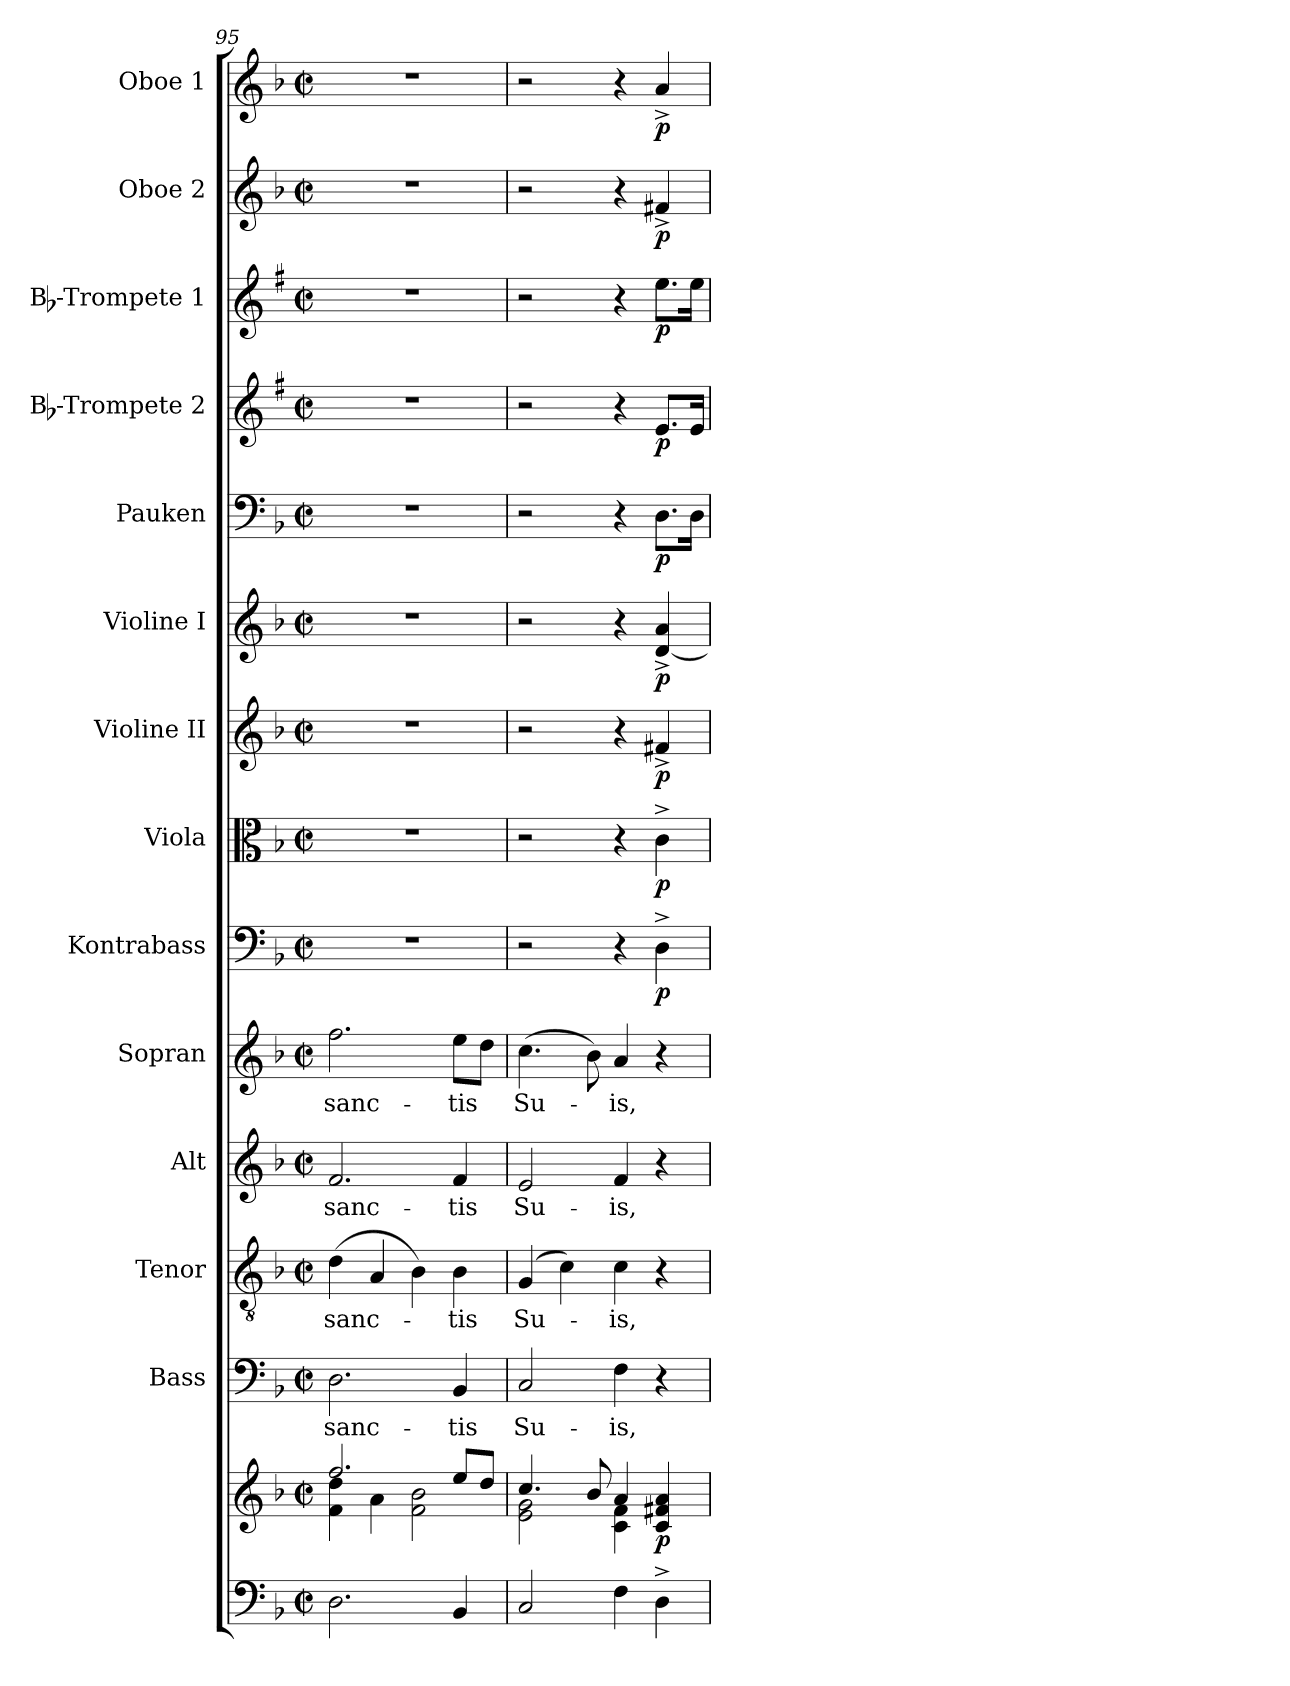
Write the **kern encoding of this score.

**kern	**kern	**dynam	**kern	**text	**kern	**text	**kern	**text	**kern	**text	**kern	**dynam	**kern	**dynam	**kern	**dynam	**kern	**dynam	**kern	**dynam	**kern	**dynam	**kern	**dynam	**kern	**dynam	**kern	**dynam
*part14	*part14	*part14	*part13	*part13	*part12	*part12	*part11	*part11	*part10	*part10	*part9	*part9	*part8	*part8	*part7	*part7	*part6	*part6	*part5	*part5	*part4	*part4	*part3	*part3	*part2	*part2	*part1	*part1
*staff15	*staff14	*staff14/15	*staff13	*staff13	*staff12	*staff12	*staff11	*staff11	*staff10	*staff10	*staff9	*staff9	*staff8	*staff8	*staff7	*staff7	*staff6	*staff6	*staff5	*staff5	*staff4	*staff4	*staff3	*staff3	*staff2	*staff2	*staff1	*staff1
*	*	*	*I"Bass	*	*I"Tenor	*	*I"Alt	*	*I"Sopran	*	*I"Kontrabass	*	*I"Viola	*	*I"Violine II	*	*I"Violine I	*	*I"Pauken	*	*I"Bb-Trompete 2	*	*I"Bb-Trompete 1	*	*I"Oboe 2	*	*I"Oboe 1	*
*	*	*	*I'B.	*	*I'T.	*	*I'A.	*	*I'S.	*	*I'Kb.	*	*I'Vla.	*	*I'Vl. II	*	*I'Vl. I	*	*I'Pk.	*	*I'Bb Trp. 2	*	*I'Bb Trp. 1	*	*I'Ob. 2	*	*I'Ob. 1	*
*clefF4	*clefG2	*	*clefF4	*	*clefGv2	*	*clefG2	*	*clefG2	*	*clefF4	*	*clefC3	*	*clefG2	*	*clefG2	*	*clefF4	*	*clefG2	*	*clefG2	*	*clefG2	*	*clefG2	*
*	*	*	*	*	*	*	*	*	*	*	*ITrd7c12	*	*	*	*	*	*	*	*	*	*ITrd1c2	*	*ITrd1c2	*	*	*	*	*
*k[b-]	*k[b-]	*	*k[b-]	*	*k[b-]	*	*k[b-]	*	*k[b-]	*	*k[b-]	*	*k[b-]	*	*k[b-]	*	*k[b-]	*	*k[b-]	*	*k[b-]	*	*k[b-]	*	*k[b-]	*	*k[b-]	*
*F:	*F:	*	*F:	*	*F:	*	*F:	*	*F:	*	*F:	*	*F:	*	*F:	*	*F:	*	*F:	*	*F:	*	*F:	*	*F:	*	*F:	*
*M2/2	*M2/2	*	*M2/2	*	*M2/2	*	*M2/2	*	*M2/2	*	*M2/2	*	*M2/2	*	*M2/2	*	*M2/2	*	*M2/2	*	*M2/2	*	*M2/2	*	*M2/2	*	*M2/2	*
*met(c|)	*met(c|)	*	*met(c|)	*	*met(c|)	*	*met(c|)	*	*met(c|)	*	*met(c|)	*	*met(c|)	*	*met(c|)	*	*met(c|)	*	*met(c|)	*	*met(c|)	*	*met(c|)	*	*met(c|)	*	*met(c|)	*
=95	=95	=95	=95	=95	=95	=95	=95	=95	=95	=95	=95	=95	=95	=95	=95	=95	=95	=95	=95	=95	=95	=95	=95	=95	=95	=95	=95	=95
*	*^	*	*	*	*	*	*	*	*	*	*	*	*	*	*	*	*	*	*	*	*	*	*	*	*	*	*	*
!	!	!	!	!	!LO:LY:b	!	!LO:LY:b	!	!LO:LY:b	!	!LO:LY:b	!	!	!	!	!	!	!	!	!	!	!	!	!	!	!	!	!	!
2.D\	2.ff/	4f\ 4dd\	.	2.D\	sanc-	(>4d\	sanc-	2.f/	sanc-	2.ff\	sanc-	1r	.	1r	.	1r	.	1r	.	1r	.	1r	.	1r	.	1r	.	1r	.
.	.	4a\	.	.	.	4A/	.	.	.	.	.	.	.	.	.	.	.	.	.	.	.	.	.	.	.	.	.	.	.
.	.	2f\ 2b-\	.	.	.	4B-\)	.	.	.	.	.	.	.	.	.	.	.	.	.	.	.	.	.	.	.	.	.	.	.
!	!	!	!	!	!LO:LY:b	!	!LO:LY:b	!	!LO:LY:b	!	!LO:LY:b	!	!	!	!	!	!	!	!	!	!	!	!	!	!	!	!	!	!
4BB-/	8ee/L	.	.	4BB-/	-tis	4B-\	-tis	4f/	-tis	8ee\L	-tis	.	.	.	.	.	.	.	.	.	.	.	.	.	.	.	.	.	.
.	8dd/J	.	.	.	.	.	.	.	.	8dd\J	.	.	.	.	.	.	.	.	.	.	.	.	.	.	.	.	.	.	.
=96	=96	=96	=96	=96	=96	=96	=96	=96	=96	=96	=96	=96	=96	=96	=96	=96	=96	=96	=96	=96	=96	=96	=96	=96	=96	=96	=96	=96	=96
!	!	!	!	!	!LO:LY:b	!	!LO:LY:b	!	!LO:LY:b	!	!LO:LY:b	!	!	!	!	!	!	!	!	!	!	!	!	!	!	!	!	!	!
2C/	4.cc/	2e\ 2g\	.	2C/	Su-	(4G/	Su-	2e/	Su-	(>4.cc\	Su-	2r	.	2r	.	2r	.	2r	.	2r	.	2r	.	2r	.	2r	.	2r	.
.	.	.	.	.	.	4c\)	.	.	.	.	.	.	.	.	.	.	.	.	.	.	.	.	.	.	.	.	.	.	.
.	8b-/	.	.	.	.	.	.	.	.	8b-\)	.	.	.	.	.	.	.	.	.	.	.	.	.	.	.	.	.	.	.
!	!	!	!	!	!LO:LY:b	!	!LO:LY:b	!	!LO:LY:b	!	!LO:LY:b	!	!	!	!	!	!	!	!	!	!	!	!	!	!	!	!	!	!
4F\	4a/	4c\ 4f\	.	4F\	-is,	4c\	-is,	4f/	-is,	4a/	-is,	4r	.	4r	.	4r	.	4r	.	4r	.	4r	.	4r	.	4r	.	4r	.
!	!	!	!LO:DY:b	!	!	!	!	!	!	!	!	!	!LO:DY:b	!	!LO:DY:b	!	!LO:DY:b	!	!LO:DY:b	!	!LO:DY:b	!	!LO:DY:b	!	!LO:DY:b	!	!LO:DY:b	!	!LO:DY:b
4D^>\	4c/ 4f#X/ 4a/	4ryy	p	4r	.	4r	.	4r	.	4r	.	4DD^>\	p	4c^>\	p	4f#X^</	p	[4d/^< 4a/^<	p	8.D\L	p	8.d/L	p	8.dd\L	p	4f#X^</	p	4a^</	p
.	.	.	.	.	.	.	.	.	.	.	.	.	.	.	.	.	.	.	.	16D\Jk	.	16d/Jk	.	16dd\Jk	.	.	.	.	.
*	*v	*v	*	*	*	*	*	*	*	*	*	*	*	*	*	*	*	*	*	*	*	*	*	*	*	*	*	*	*
=	=	=	=	=	=	=	=	=	=	=	=	=	=	=	=	=	=	=	=	=	=	=	=	=	=	=	=	=
*-	*-	*-	*-	*-	*-	*-	*-	*-	*-	*-	*-	*-	*-	*-	*-	*-	*-	*-	*-	*-	*-	*-	*-	*-	*-	*-	*-	*-
